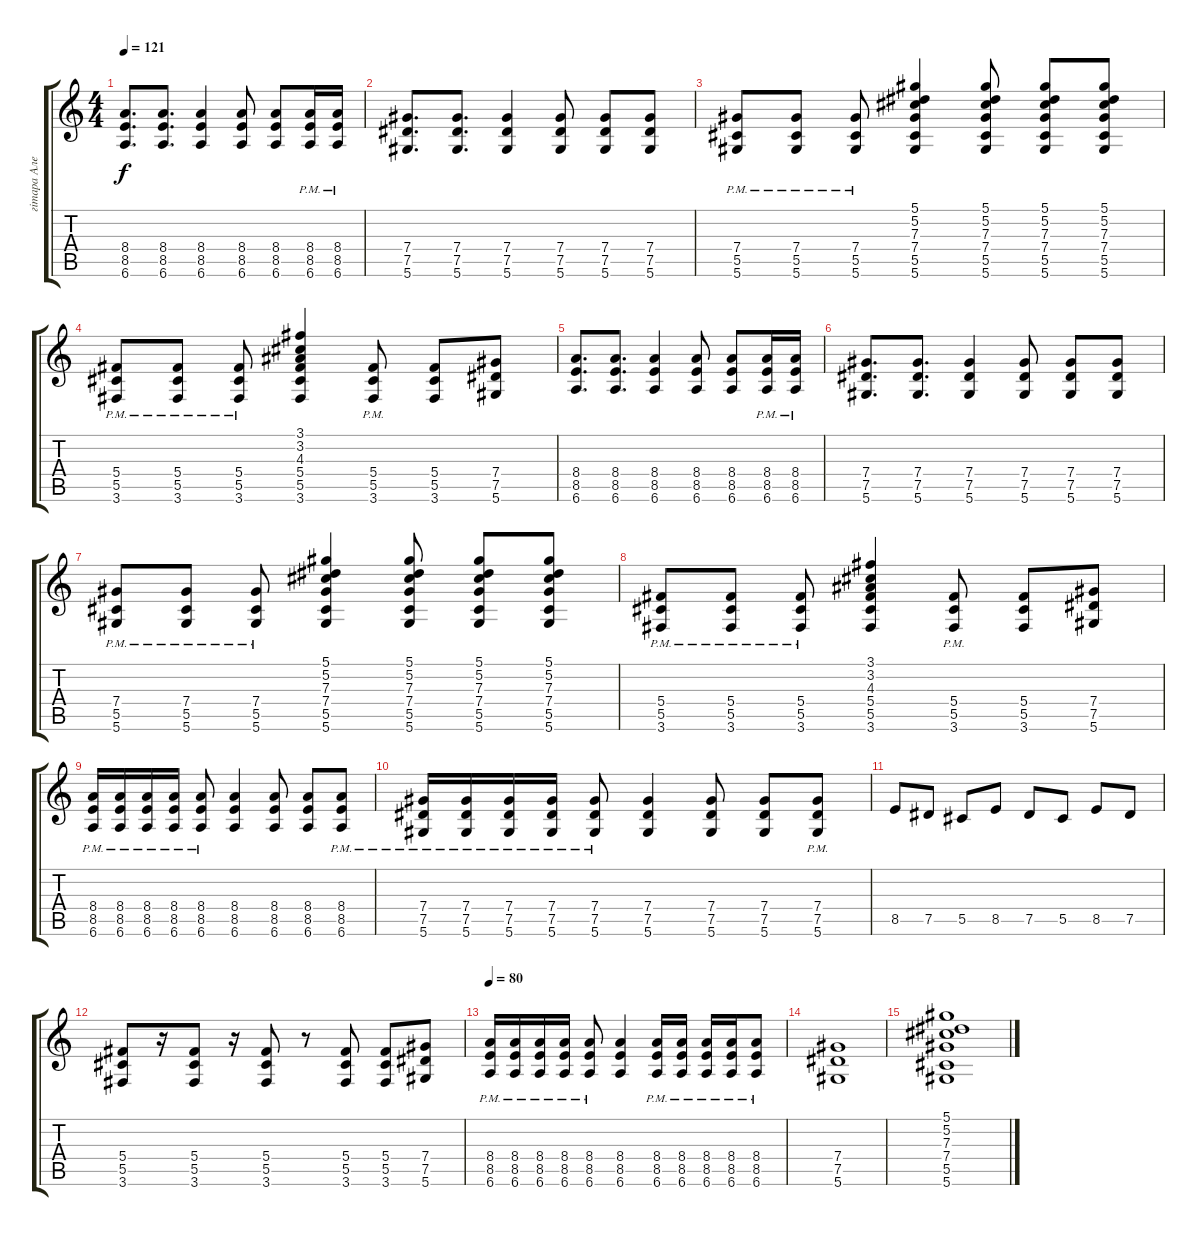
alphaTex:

\track ("гiтара Алесь " "гiтара Але") {instrument electricguitarjazz}
\staff {score tabs}
\tuning (Eb4 Bb3 Gb3 Db3 Ab2 Eb2) {hide}
\ts (4 4)
\tempo 121
\clef g2
\ks c
(8.4 8.5 6.6).8{d dy f} (8.4 8.5 6.6).8{d} (8.4 8.5 6.6).4 (8.4 8.5 6.6).8 (8.4 8.5 6.6).8 (8.4{pm} 8.5{pm} 6.6{pm}).16 (8.4{pm} 8.5{pm} 6.6{pm}).16 |
(7.4 7.5 5.6).8{d} (7.4 7.5 5.6).8{d} (7.4 7.5 5.6).4 (7.4 7.5 5.6).8 (7.4 7.5 5.6).8 (7.4 7.5 5.6).8 |
(7.4{pm} 5.5{pm} 5.6{pm}).8 (7.4{pm} 5.5{pm} 5.6{pm}).8 (7.4{pm} 5.5{pm} 5.6{pm}).8 (5.1 5.2 7.3 7.4 5.5 5.6).4 (5.1 5.2 7.3 7.4 5.5 5.6).8 (5.1 5.2 7.3 7.4 5.5 5.6).8 (5.1 5.2 7.3 7.4 5.5 5.6).8 |
(5.4{pm} 5.5{pm} 3.6{pm}).8 (5.4{pm} 5.5{pm} 3.6{pm}).8 (5.4{pm} 5.5{pm} 3.6{pm}).8 (3.1 3.2 4.3 5.4 5.5 3.6).4 (5.4{pm} 5.5{pm} 3.6{pm}).8 (5.4 5.5 3.6).8 (7.4 7.5 5.6).8 |
(8.4 8.5 6.6).8{d} (8.4 8.5 6.6).8{d} (8.4 8.5 6.6).4 (8.4 8.5 6.6).8 (8.4 8.5 6.6).8 (8.4{pm} 8.5{pm} 6.6{pm}).16 (8.4{pm} 8.5{pm} 6.6{pm}).16 |
(7.4 7.5 5.6).8{d} (7.4 7.5 5.6).8{d} (7.4 7.5 5.6).4 (7.4 7.5 5.6).8 (7.4 7.5 5.6).8 (7.4 7.5 5.6).8 |
(7.4{pm} 5.5{pm} 5.6{pm}).8 (7.4{pm} 5.5{pm} 5.6{pm}).8 (7.4{pm} 5.5{pm} 5.6{pm}).8 (5.1 5.2 7.3 7.4 5.5 5.6).4 (5.1 5.2 7.3 7.4 5.5 5.6).8 (5.1 5.2 7.3 7.4 5.5 5.6).8 (5.1 5.2 7.3 7.4 5.5 5.6).8 |
(5.4{pm} 5.5{pm} 3.6{pm}).8 (5.4{pm} 5.5{pm} 3.6{pm}).8 (5.4{pm} 5.5{pm} 3.6{pm}).8 (3.1 3.2 4.3 5.4 5.5 3.6).4 (5.4{pm} 5.5{pm} 3.6{pm}).8 (5.4 5.5 3.6).8 (7.4 7.5 5.6).8 |
(8.4{pm} 8.5{pm} 6.6{pm}).16 (8.4{pm} 8.5{pm} 6.6{pm}).16 (8.4{pm} 8.5{pm} 6.6{pm}).16 (8.4{pm} 8.5{pm} 6.6{pm}).16 (8.4{pm} 8.5{pm} 6.6{pm}).8 (8.4 8.5 6.6).4 (8.4 8.5 6.6).8 (8.4 8.5 6.6).8 (8.4{pm} 8.5{pm} 6.6{pm}).8 |
(7.4{pm} 7.5{pm} 5.6{pm}).16 (7.4{pm} 7.5{pm} 5.6{pm}).16 (7.4{pm} 7.5{pm} 5.6{pm}).16 (7.4{pm} 7.5{pm} 5.6{pm}).16 (7.4{pm} 7.5{pm} 5.6{pm}).8 (7.4 7.5 5.6).4 (7.4 7.5 5.6).8 (7.4 7.5 5.6).8 (7.4{pm} 7.5{pm} 5.6{pm}).8 |
8.5.8 7.5.8 5.5.8 8.5.8 7.5.8 5.5.8 8.5.8 7.5.8 |
(5.4 5.5 3.6).8 r.16 (5.4 5.5 3.6).8 r.16 (5.4 5.5 3.6).8 r.8 (5.4 5.5 3.6).8 (5.4 5.5 3.6).8 (7.4 7.5 5.6).8 |
\tempo 80
(8.4{pm} 8.5{pm} 6.6{pm}).16 (8.4{pm} 8.5{pm} 6.6{pm}).16 (8.4{pm} 8.5{pm} 6.6{pm}).16 (8.4{pm} 8.5{pm} 6.6{pm}).16 (8.4{pm} 8.5{pm} 6.6{pm}).8 (8.4 8.5 6.6).4 (8.4{pm} 8.5{pm} 6.6{pm}).16 (8.4{pm} 8.5{pm} 6.6{pm}).16 (8.4{pm} 8.5{pm} 6.6{pm}).16 (8.4{pm} 8.5{pm} 6.6{pm}).16 (8.4{pm} 8.5{pm} 6.6{pm}).8 |
(7.4 7.5 5.6).1 |
(5.1 5.2 7.3 7.4 5.5 5.6).1
